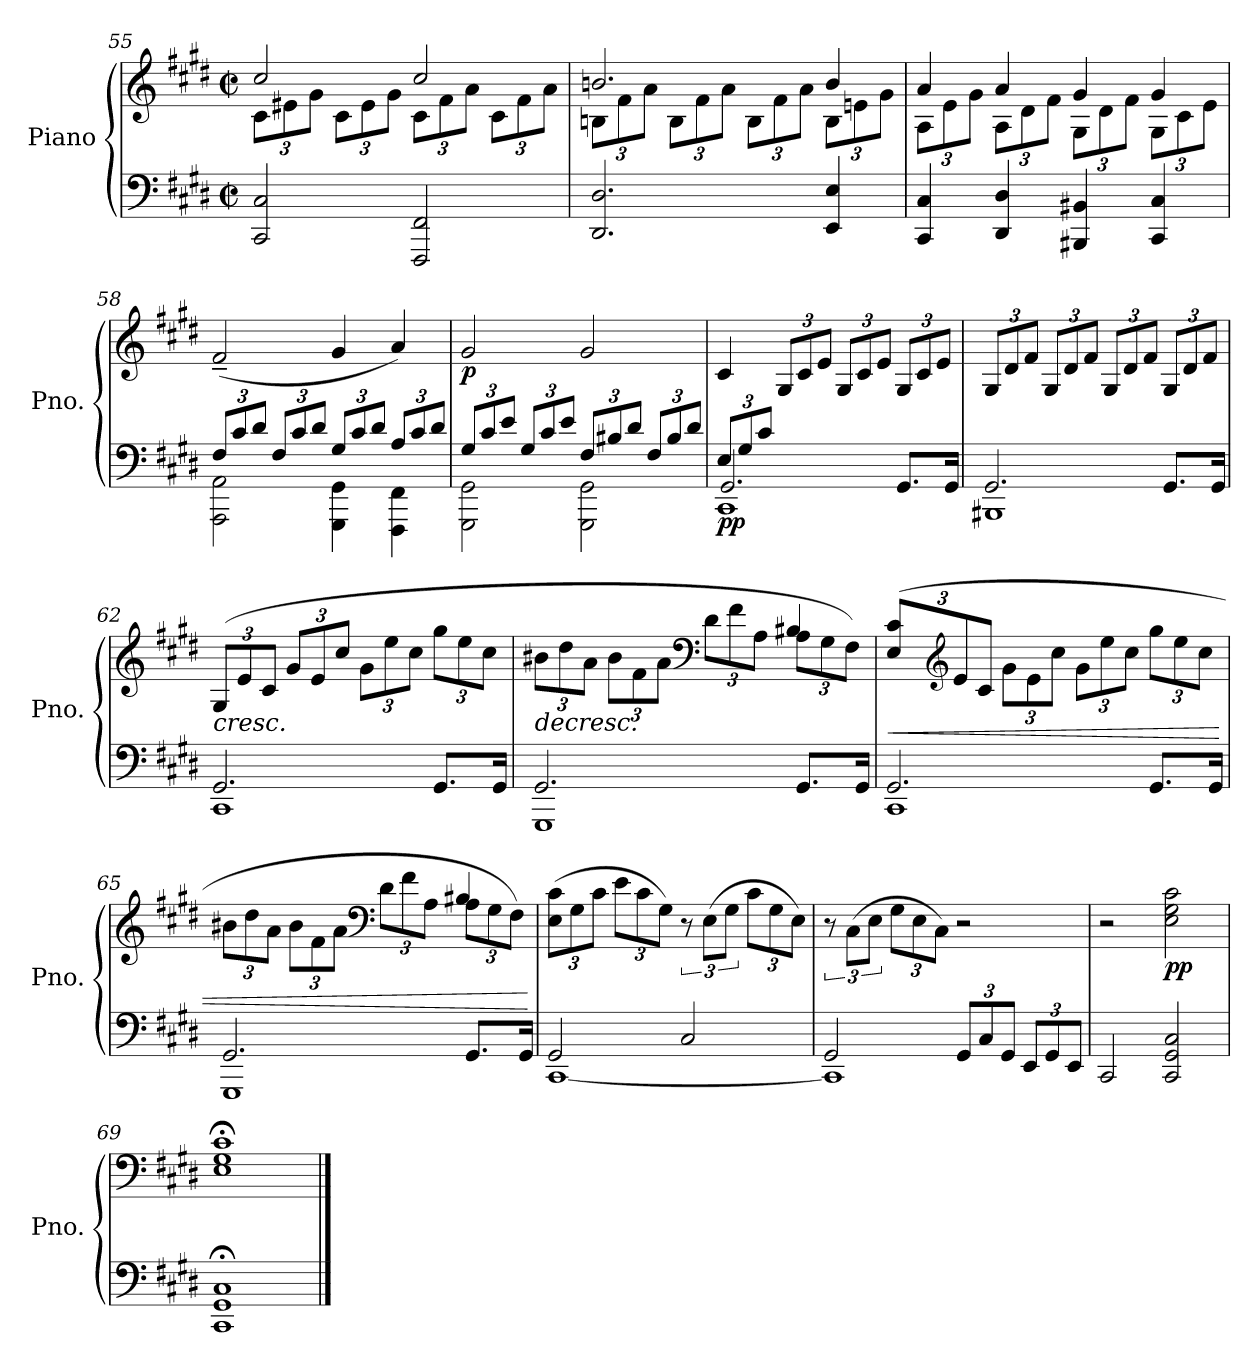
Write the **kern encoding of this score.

**kern	**kern	**dynam
*part1	*part1	*part1
*staff2	*staff1	*staff1/2
*I"Piano	*	*
*I'Pno.	*	*
*clefF4	*clefG2	*
*k[f#c#g#d#]	*k[f#c#g#d#]	*
*M2/2	*M2/2	*
*met(c|)	*met(c|)	*
=55	=55	=55
*	*^	*
*	*	*Xbrackettup	*
2CC#/ 2C#/	2cc#/	12c#\L	.
.	.	12e#X\	.
.	.	12g#\J	.
.	.	12c#\L	.
.	.	12e#\	.
.	.	12g#\J	.
2FFF#/ 2FF#/	2cc#/	12c#\L	.
.	.	12f#\	.
.	.	12a\J	.
.	.	12c#\L	.
.	.	12f#\	.
.	.	12a\J	.
=56	=56	=56	=56
2.DD#/ 2.D#/	2.bn/	12Bn\L	.
.	.	12f#\	.
.	.	12a\J	.
.	.	12B\L	.
.	.	12f#\	.
.	.	12a\J	.
.	.	12B\L	.
.	.	12f#\	.
.	.	12a\J	.
4EE/ 4E/	4b/	12B\L	.
.	.	12en\	.
.	.	12g#\J	.
!!LO:LB:g=z	!!
=57	=57	=57	=57
4CC#/ 4C#/	4a/	12A\L	.
.	.	12e\	.
.	.	12g#\J	.
4DD#/ 4D#/	4a/	12A\L	.
.	.	12d#\	.
.	.	12f#\J	.
4BBB#X/ 4BB#X/	4g#/	12G#\L	.
.	.	12d#\	.
.	.	12f#\J	.
4CC#/ 4C#/	4g#/	12G#\L	.
.	.	12c#\	.
.	.	12e\J	.
*	*v	*v	*
=58	=58	=58
*Xbrackettup	*	*
*^	*^	*
!	!	!LO:TX:b:i:t=cresc.	!	!
*	*	*v	*v	*
12F#/L	2AAA\ 2AA\	(>2f#~/	.
12c#/	.	.	.
12d#/J	.	.	.
12F#/L	.	.	.
12c#/	.	.	.
12d#/J	.	.	.
12G#/L	4GGG#\ 4GG#\	4g#/	.
12c#/	.	.	.
12d#/J	.	.	.
12A/L	4FFF#\ 4FF#\	4a/)	.
12c#/	.	.	.
12d#/J	.	.	.
=59	=59	=59	=59
!	!	!	!LO:DY:b
12G#/L	2GGG#\ 2GG#\	2g#/	p
12c#/	.	.	.
12e/J	.	.	.
12G#/L	.	.	.
12c#/	.	.	.
12e/J	.	.	.
12F#/L	2GGG#\ 2GG#\	2g#/	.
12B#X/	.	.	.
12d#/J	.	.	.
12F#/L	.	.	.
12B#/	.	.	.
12d#/J	.	.	.
=60	=60	=60	=60
*	*^	*^	*
!	!	!	!	!	!LO:DY:b=2
12E/L	2.GG#/	1CC#	4c#/	4ryy	pp
12G#/	.	.	.	.	.
12c#/J	.	.	.	.	.
2.ryy	.	.	4ryy	12G#/L	.
.	.	.	.	12c#/	.
.	.	.	.	12e/J	.
.	.	.	4ryy	12G#/L	.
.	.	.	.	12c#/	.
.	.	.	.	12e/J	.
.	8.GG#/L	.	4ryy	12G#/L	.
.	.	.	.	12c#/	.
.	.	.	.	12e/J	.
.	16GG#/Jk	.	.	.	.
*	*v	*v	*	*	*
*	*	*v	*v	*
!!LO:LB:g=z
=61	=61	=61	=61
2.GG#/	1BBB#X	12G#/L	.
.	.	12d#/	.
.	.	12f#/J	.
.	.	12G#/L	.
.	.	12d#/	.
.	.	12f#/J	.
.	.	12G#/L	.
.	.	12d#/	.
.	.	12f#/J	.
8.GG#/L	.	12G#/L	.
.	.	12d#/	.
.	.	12f#/J	.
16GG#/Jk	.	.	.
=62	=62	=62	=62
!	!	!	!LO:HP:b
2.GG#/	1CC#	(>12G#/L	<
.	.	12e/	.
.	.	12c#/J	.
.	.	12g#/L	.
.	.	12e/	.
.	.	12cc#/J	.
.	.	12g#\L	.
.	.	12ee\	.
.	.	12cc#\J	.
8.GG#/L	.	12gg#\L	.
.	.	12ee\	.
.	.	12cc#\J	.
16GG#/Jk	.	.	.
=63	=63	=63	=63
!	!	!	!LO:HP:b
*	*	*^	*
2.GG#/	1GGG#	12b#X\L	2.ryy	>
.	.	12dd#\	.	.
.	.	12a\J	.	.
.	.	12b#\L	.	.
.	.	12f#\	.	.
.	.	12a\J	.	.
*	*	*clefF4	*	*
.	.	12d#\L	.	.
.	.	12f#\	.	.
.	.	12A\J	.	.
8.GG#/L	.	12A\L	4B#X/	.
.	.	12G#\	.	.
.	.	12F#\J)	.	.
16GG#/Jk	.	.	.	.
*v	*v	*	*	*
*	*v	*v	*
.	.	[
=64	=64	=64
*^	*	*
!	!	!	!LO:HP:b
2.GG#/	1CC#	(>12E/ 12c#/L	<
*	*	*clefG2	*
.	.	12e/	.
.	.	12c#/J	.
.	.	12g#\L	.
.	.	12e\	.
.	.	12cc#\J	.
.	.	12g#\L	.
.	.	12ee\	.
.	.	12cc#\J	.
8.GG#/L	.	12gg#\L	.
.	.	12ee\	.
.	.	12cc#\J	.
16GG#/Jk	.	.	.
*v	*v	*	*
.	.	]
!!LO:LB:g=z
=65	=65	=65
*^	*^	*
2.GG#/	1GGG#	12b#X\L	2.ryy	.
.	.	12dd#\	.	.
.	.	12a\J	.	.
.	.	12b#\L	.	.
.	.	12f#\	.	.
.	.	12a\J	.	.
*	*	*clefF4	*	*
.	.	12d#\L	.	.
.	.	12f#\	.	.
.	.	12A\J	.	.
8.GG#/L	.	12A\L	4B#X/	.
.	.	12G#\	.	.
.	.	12F#\J)	.	.
16GG#/Jk	.	.	.	.
*v	*v	*	*	*
*	*v	*v	*
.	.	[
=66	=66	=66
*^	*	*
2GG#/	[1CC#	(>12E\ 12c#\L	.
.	.	12G#\	.
.	.	12c#\J	.
.	.	12e\L	.
.	.	12c#\	.
.	.	12G#\J)	.
*	*	*brackettup	*
2C#/	.	12r	.
.	.	(>12E\L	.
.	.	12G#\J	.
*	*	*Xbrackettup	*
.	.	12c#\L	.
.	.	12G#\	.
.	.	12E\J)	.
=67	=67	=67	=67
*	*	*brackettup	*
2GG#/	1CC#]	12r	.
.	.	(>12C#\L	.
.	.	12E\J	.
*	*	*Xbrackettup	*
.	.	12G#\L	.
.	.	12E\	.
.	.	12C#\J)	.
12GG#/L	.	2r	.
12C#/	.	.	.
12GG#/J	.	.	.
12EE/L	.	.	.
12GG#/	.	.	.
12EE/J	.	.	.
*v	*v	*	*
=68	=68	=68
2CC#/	2r	.
!	!	!LO:DY:b
2CC#/ 2GG#/ 2C#/	2E\ 2G#\ 2c#\	pp
=69	=69	=69
1CC#;< 1GG#;< 1C#;<	1E;< 1G#;< 1c#;<	.
==	==	==
*-	*-	*-
